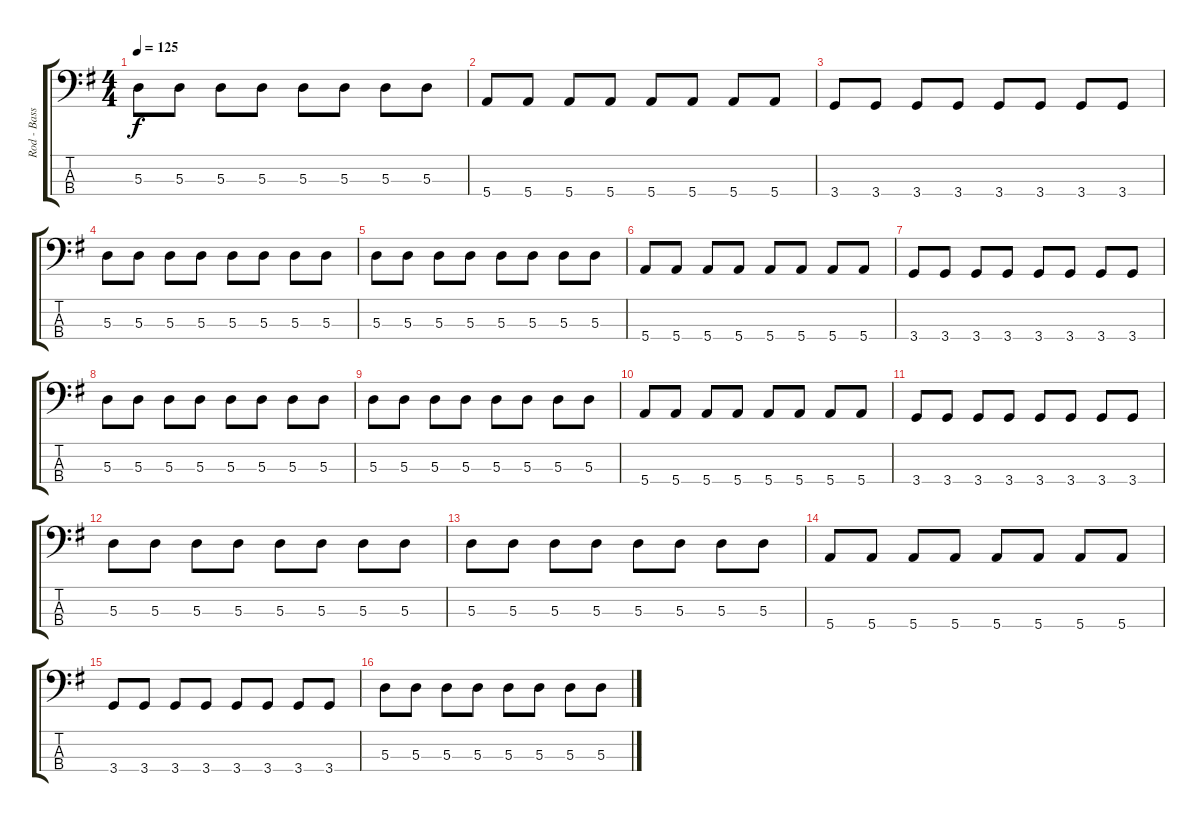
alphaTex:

\track ("Rod - Bass" "Rod - Bass") {instrument electricbasspick}
\staff {score tabs}
\tuning (G2 D2 A1 E1) {hide}
\ts (4 4)
\tempo 125
\clef f4
\ks g
5.3.8{dy f} 5.3.8 5.3.8 5.3.8 5.3.8 5.3.8 5.3.8 5.3.8 |
5.4.8 5.4.8 5.4.8 5.4.8 5.4.8 5.4.8 5.4.8 5.4.8 |
3.4.8 3.4.8 3.4.8 3.4.8 3.4.8 3.4.8 3.4.8 3.4.8 |
5.3.8 5.3.8 5.3.8 5.3.8 5.3.8 5.3.8 5.3.8 5.3.8 |
5.3.8 5.3.8 5.3.8 5.3.8 5.3.8 5.3.8 5.3.8 5.3.8 |
5.4.8 5.4.8 5.4.8 5.4.8 5.4.8 5.4.8 5.4.8 5.4.8 |
3.4.8 3.4.8 3.4.8 3.4.8 3.4.8 3.4.8 3.4.8 3.4.8 |
5.3.8 5.3.8 5.3.8 5.3.8 5.3.8 5.3.8 5.3.8 5.3.8 |
5.3.8 5.3.8 5.3.8 5.3.8 5.3.8 5.3.8 5.3.8 5.3.8 |
5.4.8 5.4.8 5.4.8 5.4.8 5.4.8 5.4.8 5.4.8 5.4.8 |
3.4.8 3.4.8 3.4.8 3.4.8 3.4.8 3.4.8 3.4.8 3.4.8 |
5.3.8 5.3.8 5.3.8 5.3.8 5.3.8 5.3.8 5.3.8 5.3.8 |
5.3.8 5.3.8 5.3.8 5.3.8 5.3.8 5.3.8 5.3.8 5.3.8 |
5.4.8 5.4.8 5.4.8 5.4.8 5.4.8 5.4.8 5.4.8 5.4.8 |
3.4.8 3.4.8 3.4.8 3.4.8 3.4.8 3.4.8 3.4.8 3.4.8 |
5.3.8 5.3.8 5.3.8 5.3.8 5.3.8 5.3.8 5.3.8 5.3.8
